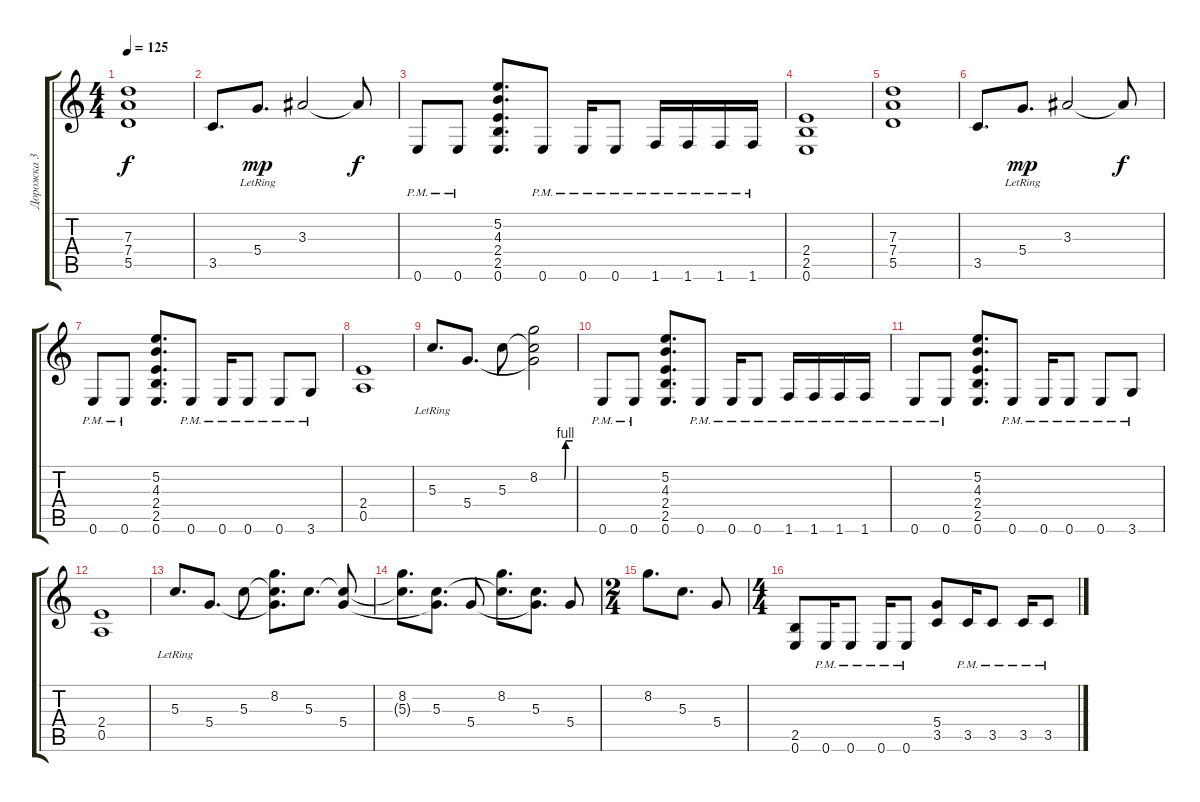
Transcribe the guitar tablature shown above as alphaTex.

\track ("Дорожка 3" "Дорожка 3") {instrument overdrivenguitar}
\staff {score tabs}
\tuning (E4 B3 G3 D3 A2 E2) {hide}
\ts (4 4)
\tempo 125
\clef g2
\ks c
(7.3 7.4 5.5).1{dy f} |
3.5.8{d} 5.4{lr}.8{d dy mp} 3.3.2 3.3{t}.8{dy f} |
0.6{pm}.8 0.6{pm}.8 (5.2 4.3 2.4 2.5 0.6).8{d} 0.6{pm}.8 0.6{pm}.16 0.6{pm}.8 1.6{pm}.16 1.6{pm}.16 1.6{pm}.16 1.6{pm}.16 |
(2.4 2.5 0.6).1 |
(7.3 7.4 5.5).1 |
3.5.8{d} 5.4{lr}.8{d dy mp} 3.3.2 3.3{t}.8{dy f} |
0.6{pm}.8 0.6{pm}.8 (5.2 4.3 2.4 2.5 0.6).8{d} 0.6{pm}.8 0.6{pm}.16 0.6{pm}.8 0.6{pm}.8 3.6{pm}.8 |
(2.4 0.5).1 |
5.3{lr}.8{d volume 7 instrument overdrivenguitar} 5.4.8{d} 5.3.8 (8.2{be (custom 0 0 45 0 47 4 60 4)} 5.3{t} 5.4{t}).2 |
0.6{pm}.8{volume 10} 0.6{pm}.8 (5.2 4.3 2.4 2.5 0.6).8{d} 0.6{pm}.8 0.6{pm}.16 0.6{pm}.8 1.6{pm}.16 1.6{pm}.16 1.6{pm}.16 1.6{pm}.16 |
0.6{pm}.8 0.6{pm}.8 (5.2 4.3 2.4 2.5 0.6).8{d} 0.6{pm}.8 0.6{pm}.16 0.6{pm}.8 0.6{pm}.8 3.6{pm}.8 |
(2.4 0.5).1 |
5.3{lr}.8{d volume 7 instrument overdrivenguitar} 5.4.8{d} 5.3.8 (8.2 5.3{t} 5.4{t}).8{d} 5.3.8{d} (5.3{t} 5.4).8 |
(8.2 5.3{t}).8{d} (5.3 5.4{t}).8{d} 5.4.8 (8.2 5.3{t}).8{d} (5.3 5.4{t}).8{d} 5.4.8 |
\ts (2 4)
8.2.8{d} 5.3.8{d} 5.4.8 |
\ts (4 4)
(2.5 0.6).8 0.6{pm}.16 0.6{pm}.8 0.6{pm}.16 0.6{pm}.8 (5.4 3.5).8 3.5{pm}.16 3.5{pm}.8 3.5{pm}.16 3.5{pm}.8
